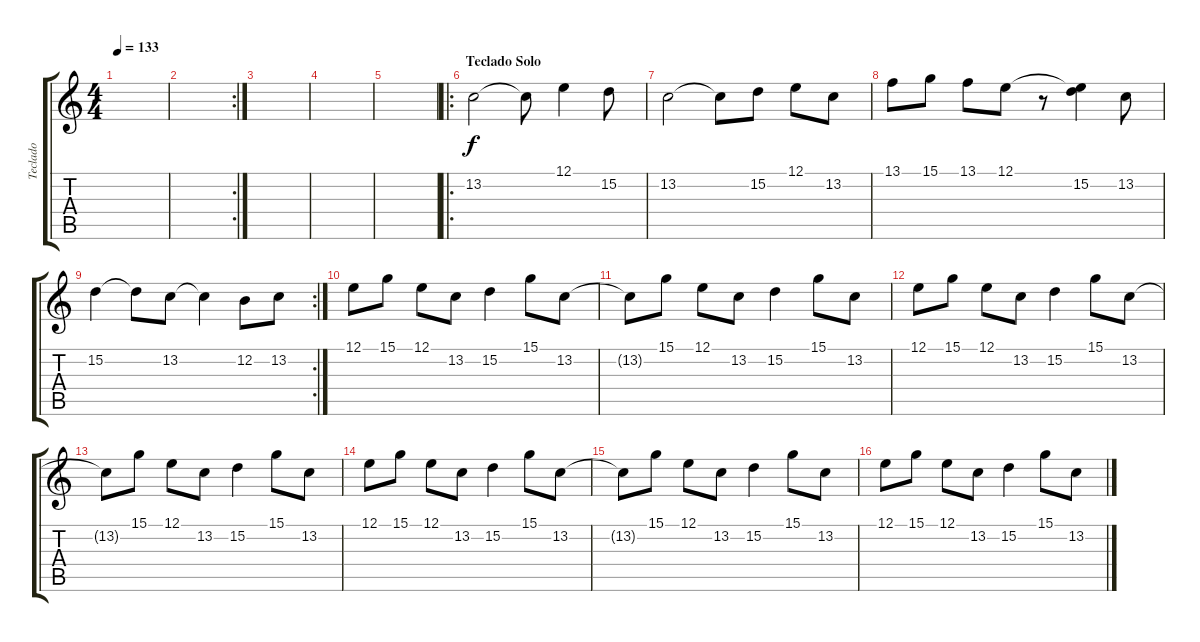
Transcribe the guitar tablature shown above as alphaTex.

\track ("Teclado" "Teclado") {instrument synthbrass1}
\staff {score tabs}
\tuning (E4 B3 G3 D3 A2 E2) {hide}
\ts (4 4)
\tempo 133
\clef g2
\ks c
|
\rc 2
|
|
|
|
\ro
\section ("" "Teclado Solo")
13.2.2 13.2{t}.8 12.1.4 15.2.8 |
13.2.2 13.2{t}.8 15.2.8 12.1.8 13.2.8 |
13.1.8 15.1.8 13.1.8 12.1.8 r.8 (12.1{t} 15.2).4 13.2.8 |
\rc 2
15.2.4 15.2{t}.8 13.2.8 13.2{t}.4 12.2.8 13.2.8 |
12.1.8 15.1.8 12.1.8 13.2.8 15.2.4 15.1.8 13.2.8 |
13.2{t}.8 15.1.8 12.1.8 13.2.8 15.2.4 15.1.8 13.2.8 |
12.1.8 15.1.8 12.1.8 13.2.8 15.2.4 15.1.8 13.2.8 |
13.2{t}.8 15.1.8 12.1.8 13.2.8 15.2.4 15.1.8 13.2.8 |
12.1.8 15.1.8 12.1.8 13.2.8 15.2.4 15.1.8 13.2.8 |
13.2{t}.8 15.1.8 12.1.8 13.2.8 15.2.4 15.1.8 13.2.8 |
12.1.8 15.1.8 12.1.8 13.2.8 15.2.4 15.1.8 13.2.8
